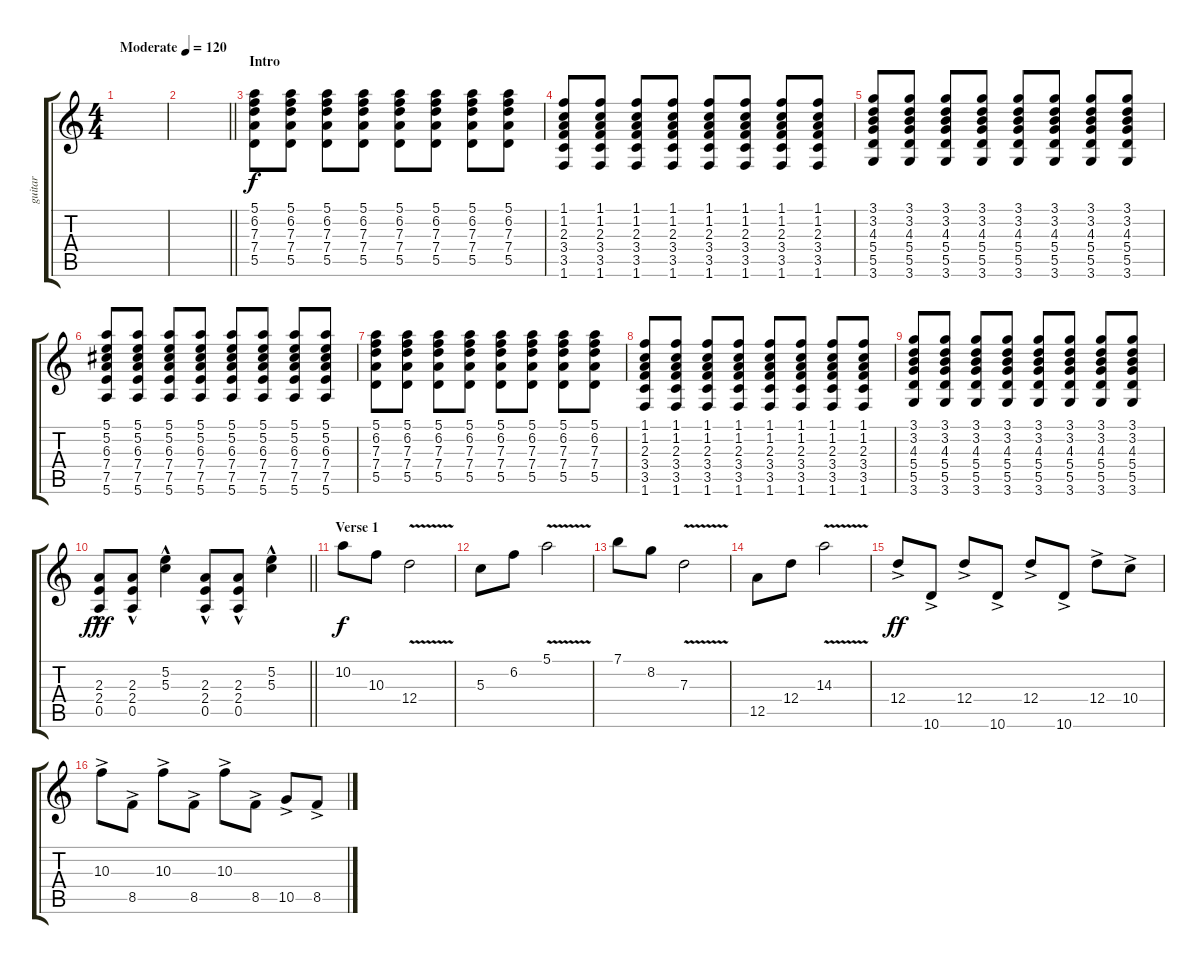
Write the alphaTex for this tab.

\track ("guitar" "guitar") {instrument distortionguitar}
\staff {score tabs}
\tuning (E4 B3 G3 D3 A2 E2) {hide}
\ts (4 4)
\tempo (120 "Moderate")
\clef g2
\ks c
|
\barLineRight lightlight
|
\section ("" "Intro ")
(5.1 6.2 7.3 7.4 5.5).8 (5.1 6.2 7.3 7.4 5.5).8 (5.1 6.2 7.3 7.4 5.5).8 (5.1 6.2 7.3 7.4 5.5).8 (5.1 6.2 7.3 7.4 5.5).8 (5.1 6.2 7.3 7.4 5.5).8 (5.1 6.2 7.3 7.4 5.5).8 (5.1 6.2 7.3 7.4 5.5).8 |
(1.1 1.2 2.3 3.4 3.5 1.6).8 (1.1 1.2 2.3 3.4 3.5 1.6).8 (1.1 1.2 2.3 3.4 3.5 1.6).8 (1.1 1.2 2.3 3.4 3.5 1.6).8 (1.1 1.2 2.3 3.4 3.5 1.6).8 (1.1 1.2 2.3 3.4 3.5 1.6).8 (1.1 1.2 2.3 3.4 3.5 1.6).8 (1.1 1.2 2.3 3.4 3.5 1.6).8 |
(3.1 3.2 4.3 5.4 5.5 3.6).8 (3.1 3.2 4.3 5.4 5.5 3.6).8 (3.1 3.2 4.3 5.4 5.5 3.6).8 (3.1 3.2 4.3 5.4 5.5 3.6).8 (3.1 3.2 4.3 5.4 5.5 3.6).8 (3.1 3.2 4.3 5.4 5.5 3.6).8 (3.1 3.2 4.3 5.4 5.5 3.6).8 (3.1 3.2 4.3 5.4 5.5 3.6).8 |
(5.1 5.2 6.3 7.4 7.5 5.6).8 (5.1 5.2 6.3 7.4 7.5 5.6).8 (5.1 5.2 6.3 7.4 7.5 5.6).8 (5.1 5.2 6.3 7.4 7.5 5.6).8 (5.1 5.2 6.3 7.4 7.5 5.6).8 (5.1 5.2 6.3 7.4 7.5 5.6).8 (5.1 5.2 6.3 7.4 7.5 5.6).8 (5.1 5.2 6.3 7.4 7.5 5.6).8 |
(5.1 6.2 7.3 7.4 5.5).8 (5.1 6.2 7.3 7.4 5.5).8 (5.1 6.2 7.3 7.4 5.5).8 (5.1 6.2 7.3 7.4 5.5).8 (5.1 6.2 7.3 7.4 5.5).8 (5.1 6.2 7.3 7.4 5.5).8 (5.1 6.2 7.3 7.4 5.5).8 (5.1 6.2 7.3 7.4 5.5).8 |
(1.1 1.2 2.3 3.4 3.5 1.6).8 (1.1 1.2 2.3 3.4 3.5 1.6).8 (1.1 1.2 2.3 3.4 3.5 1.6).8 (1.1 1.2 2.3 3.4 3.5 1.6).8 (1.1 1.2 2.3 3.4 3.5 1.6).8 (1.1 1.2 2.3 3.4 3.5 1.6).8 (1.1 1.2 2.3 3.4 3.5 1.6).8 (1.1 1.2 2.3 3.4 3.5 1.6).8 |
(3.1 3.2 4.3 5.4 5.5 3.6).8 (3.1 3.2 4.3 5.4 5.5 3.6).8 (3.1 3.2 4.3 5.4 5.5 3.6).8 (3.1 3.2 4.3 5.4 5.5 3.6).8 (3.1 3.2 4.3 5.4 5.5 3.6).8 (3.1 3.2 4.3 5.4 5.5 3.6).8 (3.1 3.2 4.3 5.4 5.5 3.6).8 (3.1 3.2 4.3 5.4 5.5 3.6).8 |
\barLineRight lightlight
(2.3{hac} 2.4{hac} 0.5{hac}).8{dy fff} (2.3{hac} 2.4{hac} 0.5{hac}).8 (5.2{hac} 5.3{hac}).4 (2.3{hac} 2.4{hac} 0.5{hac}).8 (2.3{hac} 2.4{hac} 0.5{hac}).8 (5.2{hac} 5.3{hac}).4 |
\section ("" "Verse 1")
10.2.8{dy f} 10.3.8 12.4{v}.2 |
5.3.8 6.2.8 5.1{v}.2 |
7.1.8 8.2.8 7.3{v}.2 |
12.5.8 12.4.8 14.3{v}.2 |
12.4{ac}.8{dy ff} 10.6{ac}.8 12.4{ac}.8 10.6{ac}.8 12.4{ac}.8 10.6{ac}.8 12.4{ac}.8 10.4{ac}.8 |
10.3{ac}.8 8.5{ac}.8 10.3{ac}.8 8.5{ac}.8 10.3{ac}.8 8.5{ac}.8 10.5{ac}.8 8.5{ac}.8
